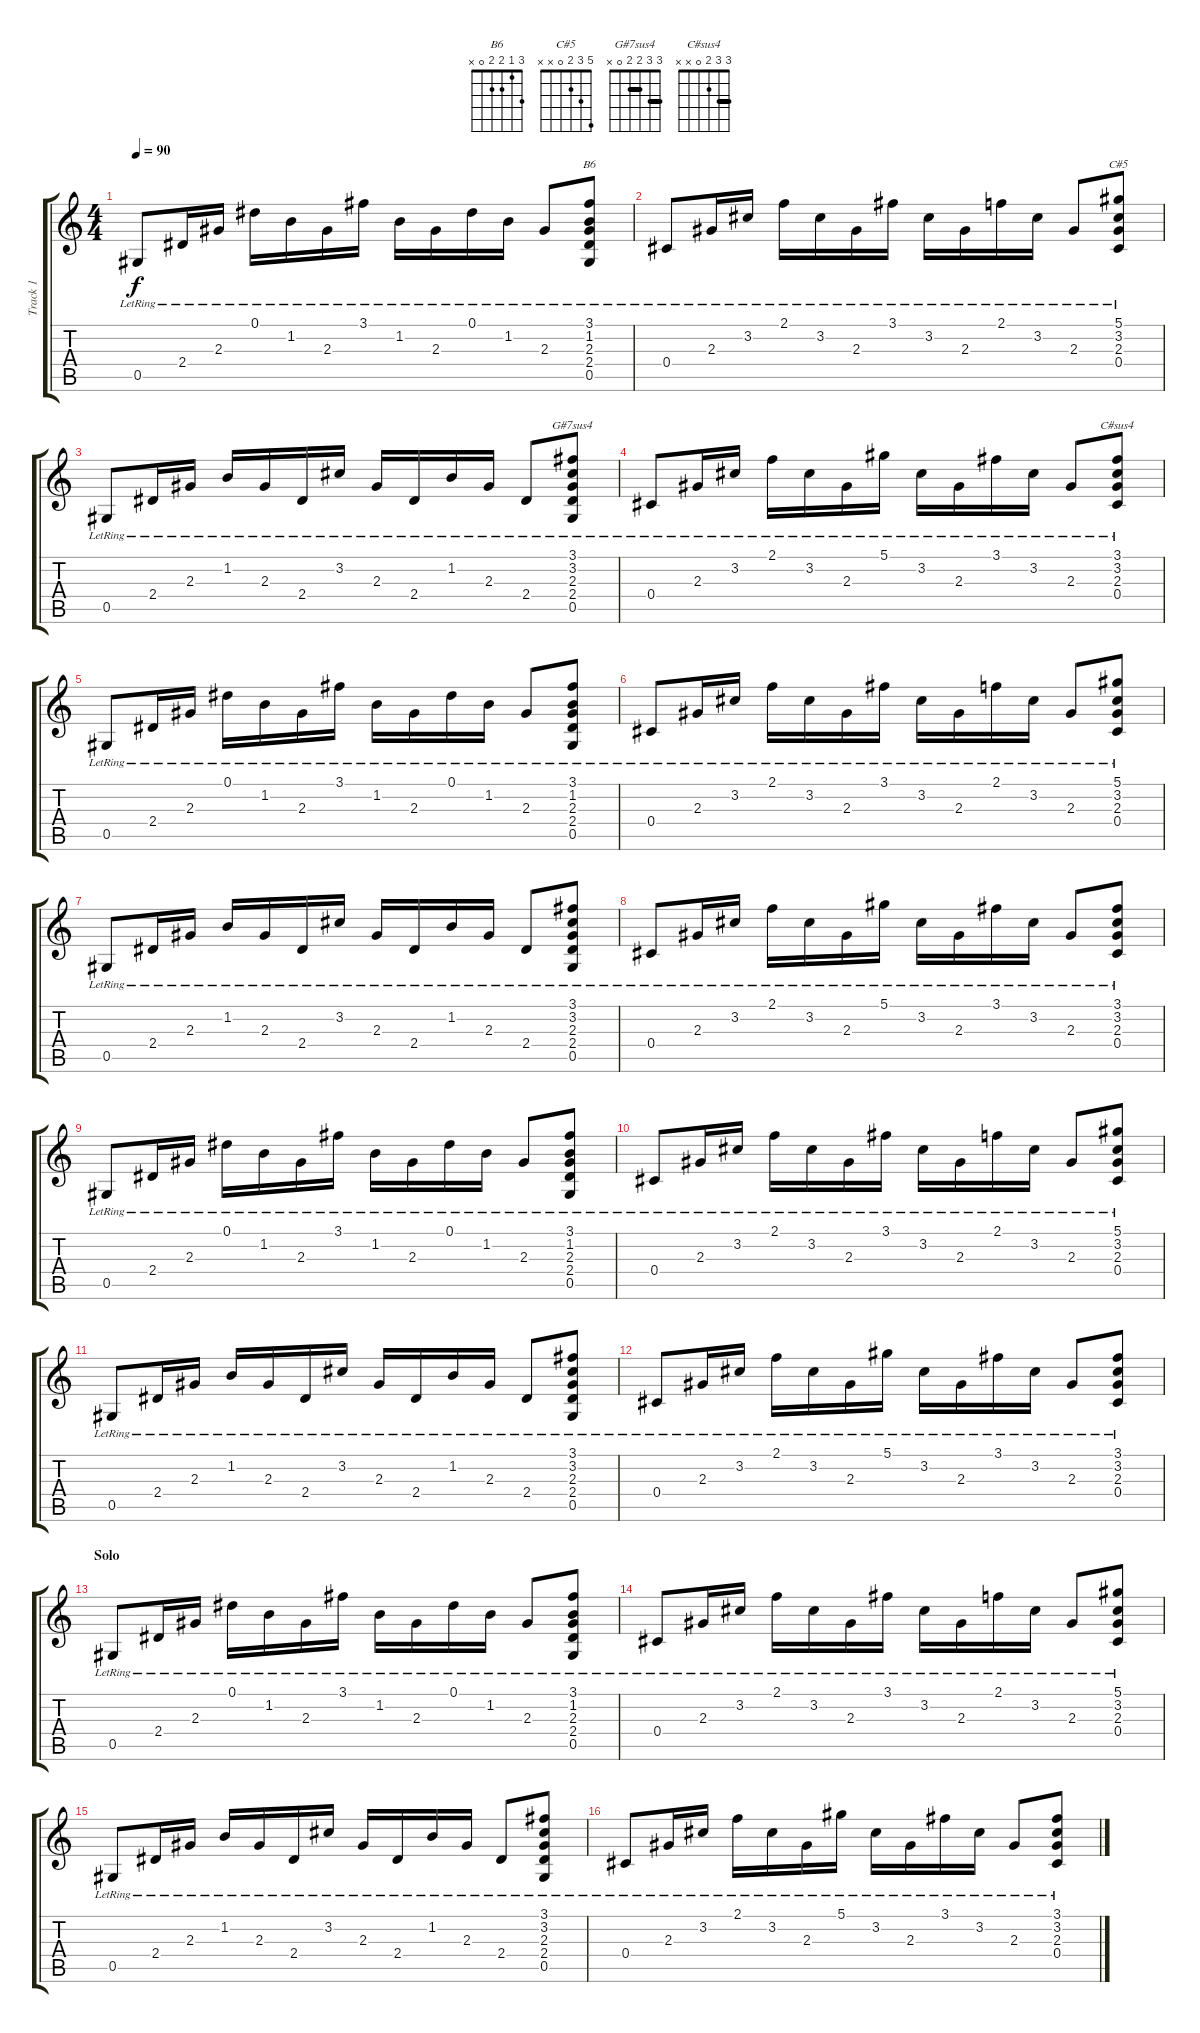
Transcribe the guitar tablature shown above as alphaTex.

\track ("Track 1" "Track 1") {instrument acousticguitarnylon}
\staff {score tabs}
\tuning (Eb4 Bb3 Gb3 Db3 Ab2 Eb2) {hide}
\chord ("B6" 3 1 2 2 0 x)
\chord ("C#5" 5 3 2 0 x x)
\chord ("G#7sus4" 3 3 2 2 0 x) {barre (2 3)}
\chord ("C#sus4" 3 3 2 0 x x) {barre 3}
\ts (4 4)
\tempo 90
\clef g2
\ks c
0.5{lr}.8{dy f instrument acousticguitarnylon} 2.4{lr}.16 2.3{lr}.16 0.1{lr}.16 1.2{lr}.16 2.3{lr}.16 3.1{lr}.16 1.2{lr}.16 2.3{lr}.16 0.1{lr}.16 1.2{lr}.16 2.3{lr}.8 (3.1{lr} 1.2{lr} 2.3{lr} 2.4{lr} 0.5{lr}).8{ch "B6"} |
0.4{lr}.8 2.3{lr}.16 3.2{lr}.16 2.1{lr}.16 3.2{lr}.16 2.3{lr}.16 3.1{lr}.16 3.2{lr}.16 2.3{lr}.16 2.1{lr}.16 3.2{lr}.16 2.3{lr}.8 (5.1{lr} 3.2{lr} 2.3{lr} 0.4{lr}).8{ch "C#5"} |
0.5{lr}.8 2.4{lr}.16 2.3{lr}.16 1.2{lr}.16 2.3{lr}.16 2.4{lr}.16 3.2{lr}.16 2.3{lr}.16 2.4{lr}.16 1.2{lr}.16 2.3{lr}.16 2.4{lr}.8 (3.1{lr} 3.2{lr} 2.3{lr} 2.4{lr} 0.5{lr}).8{ch "G#7sus4"} |
0.4{lr}.8 2.3{lr}.16 3.2{lr}.16 2.1{lr}.16 3.2{lr}.16 2.3{lr}.16 5.1{lr}.16 3.2{lr}.16 2.3{lr}.16 3.1{lr}.16 3.2{lr}.16 2.3{lr}.8 (3.1{lr} 3.2{lr} 2.3{lr} 0.4{lr}).8{ch "C#sus4"} |
0.5{lr}.8 2.4{lr}.16 2.3{lr}.16 0.1{lr}.16 1.2{lr}.16 2.3{lr}.16 3.1{lr}.16 1.2{lr}.16 2.3{lr}.16 0.1{lr}.16 1.2{lr}.16 2.3{lr}.8 (3.1{lr} 1.2{lr} 2.3{lr} 2.4{lr} 0.5{lr}).8 |
0.4{lr}.8 2.3{lr}.16 3.2{lr}.16 2.1{lr}.16 3.2{lr}.16 2.3{lr}.16 3.1{lr}.16 3.2{lr}.16 2.3{lr}.16 2.1{lr}.16 3.2{lr}.16 2.3{lr}.8 (5.1{lr} 3.2{lr} 2.3{lr} 0.4{lr}).8 |
0.5{lr}.8 2.4{lr}.16 2.3{lr}.16 1.2{lr}.16 2.3{lr}.16 2.4{lr}.16 3.2{lr}.16 2.3{lr}.16 2.4{lr}.16 1.2{lr}.16 2.3{lr}.16 2.4{lr}.8 (3.1{lr} 3.2{lr} 2.3{lr} 2.4{lr} 0.5{lr}).8 |
0.4{lr}.8 2.3{lr}.16 3.2{lr}.16 2.1{lr}.16 3.2{lr}.16 2.3{lr}.16 5.1{lr}.16 3.2{lr}.16 2.3{lr}.16 3.1{lr}.16 3.2{lr}.16 2.3{lr}.8 (3.1{lr} 3.2{lr} 2.3{lr} 0.4{lr}).8 |
0.5{lr}.8 2.4{lr}.16 2.3{lr}.16 0.1{lr}.16 1.2{lr}.16 2.3{lr}.16 3.1{lr}.16 1.2{lr}.16 2.3{lr}.16 0.1{lr}.16 1.2{lr}.16 2.3{lr}.8 (3.1{lr} 1.2{lr} 2.3{lr} 2.4{lr} 0.5{lr}).8 |
0.4{lr}.8 2.3{lr}.16 3.2{lr}.16 2.1{lr}.16 3.2{lr}.16 2.3{lr}.16 3.1{lr}.16 3.2{lr}.16 2.3{lr}.16 2.1{lr}.16 3.2{lr}.16 2.3{lr}.8 (5.1{lr} 3.2{lr} 2.3{lr} 0.4{lr}).8 |
0.5{lr}.8 2.4{lr}.16 2.3{lr}.16 1.2{lr}.16 2.3{lr}.16 2.4{lr}.16 3.2{lr}.16 2.3{lr}.16 2.4{lr}.16 1.2{lr}.16 2.3{lr}.16 2.4{lr}.8 (3.1{lr} 3.2{lr} 2.3{lr} 2.4{lr} 0.5{lr}).8 |
0.4{lr}.8 2.3{lr}.16 3.2{lr}.16 2.1{lr}.16 3.2{lr}.16 2.3{lr}.16 5.1{lr}.16 3.2{lr}.16 2.3{lr}.16 3.1{lr}.16 3.2{lr}.16 2.3{lr}.8 (3.1{lr} 3.2{lr} 2.3{lr} 0.4{lr}).8 |
\section ("" "Solo")
0.5{lr}.8 2.4{lr}.16 2.3{lr}.16 0.1{lr}.16 1.2{lr}.16 2.3{lr}.16 3.1{lr}.16 1.2{lr}.16 2.3{lr}.16 0.1{lr}.16 1.2{lr}.16 2.3{lr}.8 (3.1{lr} 1.2{lr} 2.3{lr} 2.4{lr} 0.5{lr}).8 |
0.4{lr}.8 2.3{lr}.16 3.2{lr}.16 2.1{lr}.16 3.2{lr}.16 2.3{lr}.16 3.1{lr}.16 3.2{lr}.16 2.3{lr}.16 2.1{lr}.16 3.2{lr}.16 2.3{lr}.8 (5.1{lr} 3.2{lr} 2.3{lr} 0.4{lr}).8 |
0.5{lr}.8 2.4{lr}.16 2.3{lr}.16 1.2{lr}.16 2.3{lr}.16 2.4{lr}.16 3.2{lr}.16 2.3{lr}.16 2.4{lr}.16 1.2{lr}.16 2.3{lr}.16 2.4{lr}.8 (3.1{lr} 3.2{lr} 2.3{lr} 2.4{lr} 0.5{lr}).8 |
0.4{lr}.8 2.3{lr}.16 3.2{lr}.16 2.1{lr}.16 3.2{lr}.16 2.3{lr}.16 5.1{lr}.16 3.2{lr}.16 2.3{lr}.16 3.1{lr}.16 3.2{lr}.16 2.3{lr}.8 (3.1{lr} 3.2{lr} 2.3{lr} 0.4{lr}).8
